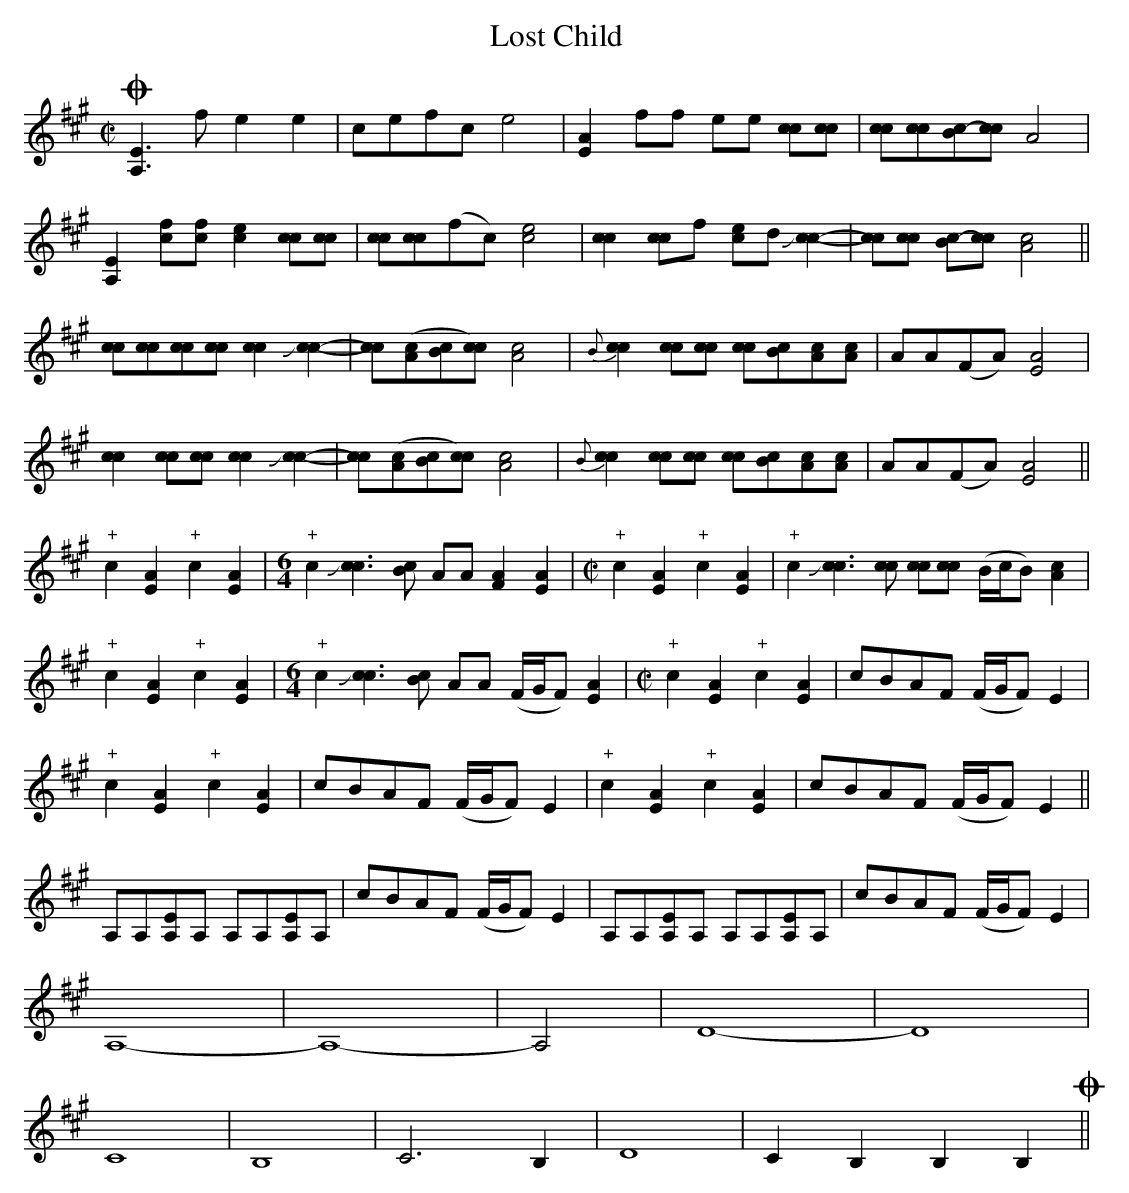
X:1
T:Lost Child
M:C|
L:1/8
K:A
O[A,3E3]fe2e2|cefc e4|[E2A2]ff ee [cc][cc]|[cc][cc][Bc]-[cc]A4|
[A,2E2][cf][cf] [c2e2][cc][cc]|[cc][cc](fc) [c4e4]| [c2c2][cc]f [ce]d+slide+[c2c2]-|[cc][cc] [Bc]-[cc] [A4c4]||
[cc][cc][cc][cc] [c2c2]+slide+[c2c2]-|[cc]([Ac][Bc][cc]) [A4c4]|{B}[c2c2][cc][cc] [cc][Bc2][Ac][Ac]|AA(FA) [E4A4]|
[c2c2][cc][cc] [c2c2]+slide+[c2c2]-|[cc]([Ac][Bc][cc]) [A4c4]|{B}[c2c2][cc][cc] [cc][Bc2][Ac][Ac]|AA(FA) [E4A4]||
"+"c2[E2A2]"+"c2[E2A2]|[M:6/4]"+"c2+slide+[c3c3][Bc] AA[F2A2][E2A2]|[M:C|]"+"c2[E2A2]"+"c2[E2A2]|"+"c2+slide+[c3c3][cc] [cc][cc] (B/c/B)[A2c2]|
"+"c2[E2A2]"+"c2[E2A2]|[M:6/4]"+"c2+slide+[c3c3][Bc] AA (F/G/F) [E2A2]|[M:C|]"+"c2[E2A2]"+"c2[E2A2]|cBAF (F/G/F) E2|
"+"c2[E2A2]"+"c2[E2A2]|cBAF (F/G/F) E2|"+"c2[E2A2]"+"c2[E2A2]|cBAF (F/G/F) E2||
A,A,[A,E]A, A,A,[A,E]A,|cBAF (F/G/F) E2|A,A,[A,E]A, A,A,[A,E]A,|cBAF (F/G/F) E2|
A,8-|A,8-|A,4|D8-|D8|
C8|B,8|C6B,2|D8|C2B,2B,2B,2O||
